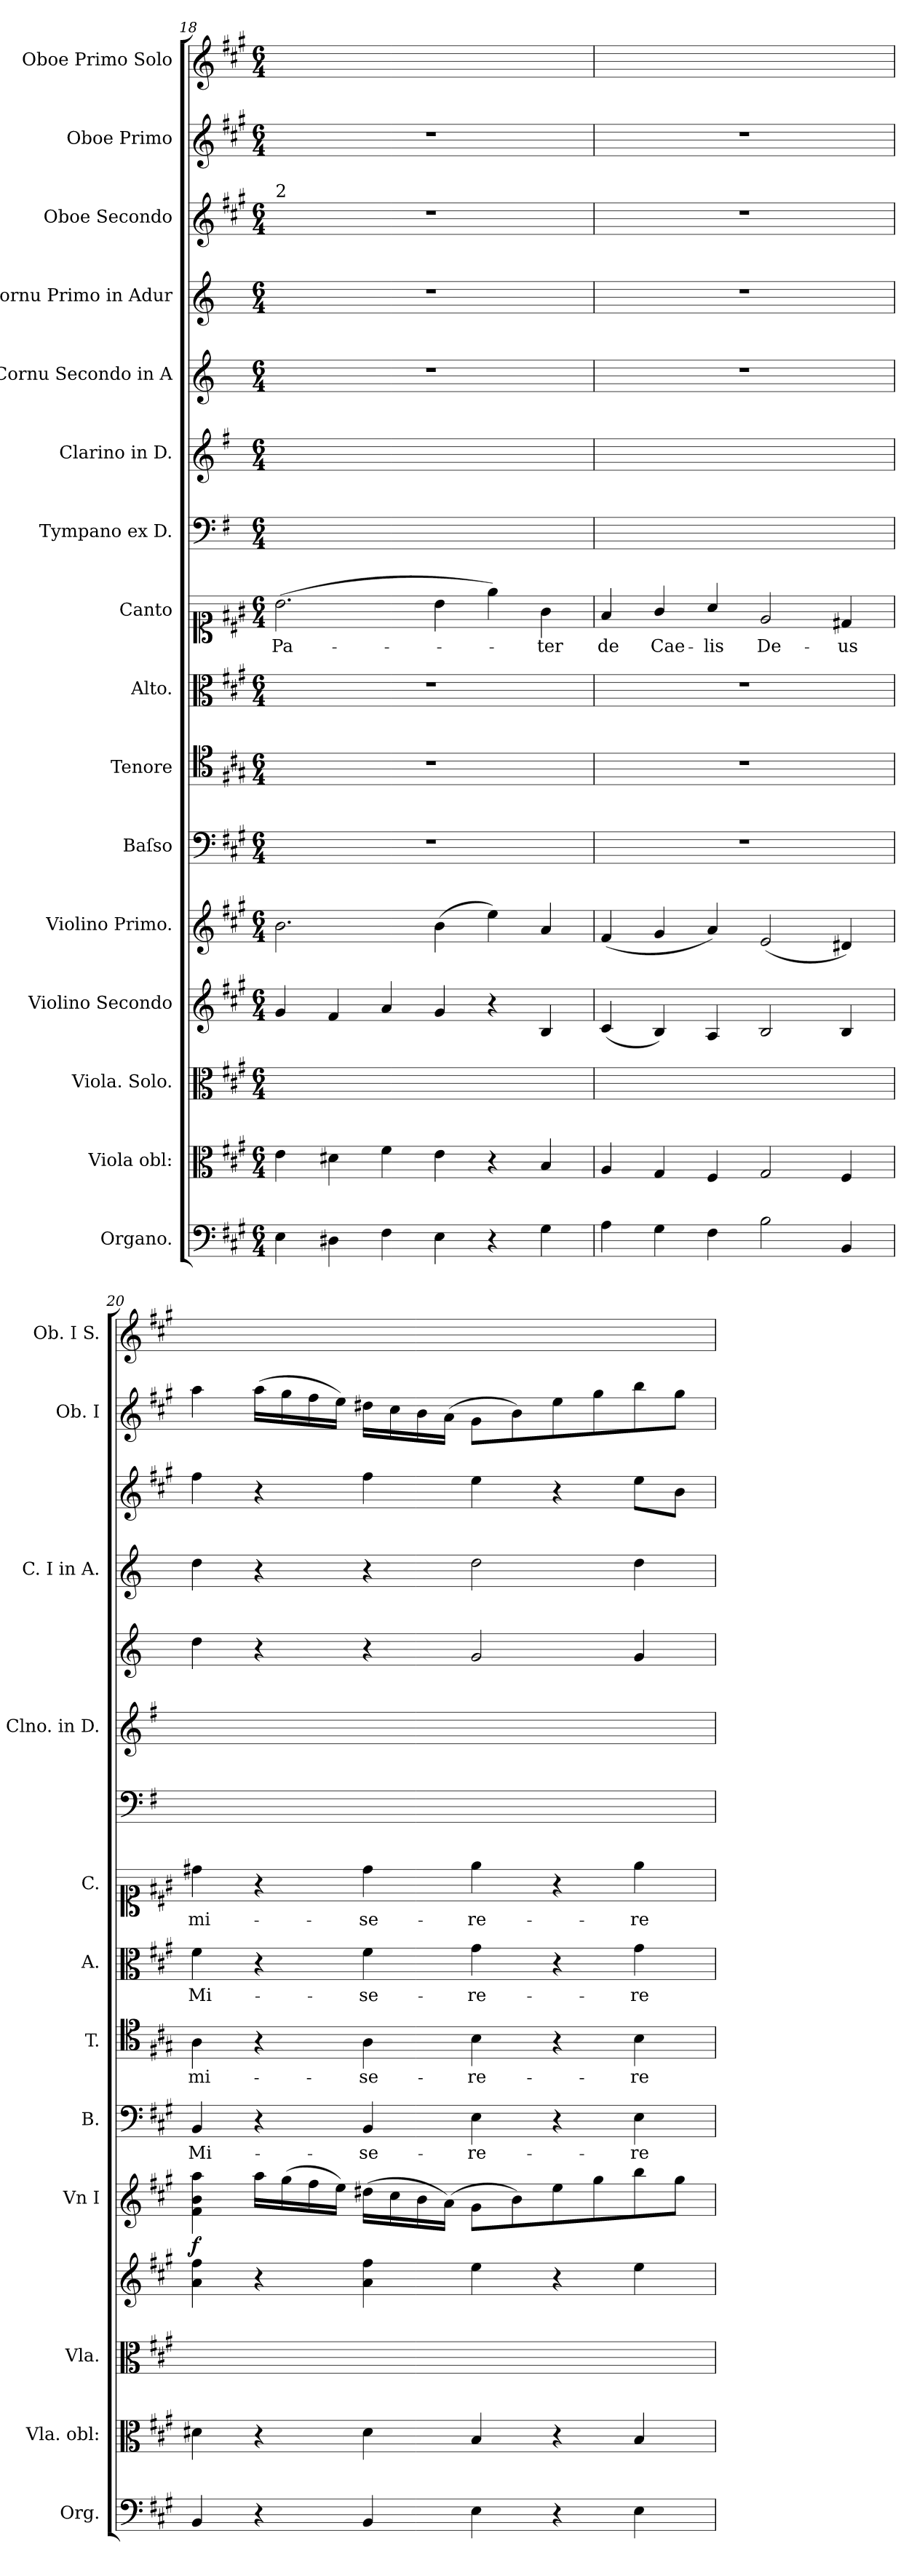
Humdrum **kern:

**kern	**kern	**kern	**kern	**kern	**dynam	**kern	**text	**kern	**text	**kern	**text	**kern	**text	**kern	**kern	**kern	**kern	**kern	**kern	**kern
*part16	*part15	*part14	*part13	*part12	*part12	*part11	*part11	*part10	*part10	*part9	*part9	*part8	*part8	*part7	*part6	*part5	*part4	*part3	*part2	*part1
*staff16	*staff15	*staff14	*staff13	*staff12	*staff12	*staff11	*staff11	*staff10	*staff10	*staff9	*staff9	*staff8	*staff8	*staff7	*staff6	*staff5	*staff4	*staff3	*staff2	*staff1
*I"Organo.	*I"Viola obl:	*I"Viola. Solo.	*I"Violino Secondo	*I"Violino Primo.	*	*I"Baſso	*	*I"Tenore	*	*I"Alto.	*	*I"Canto	*	*I"Tympano ex D.	*I"Clarino in D.	*I"Cornu Secondo in A	*I"Cornu Primo in Adur	*I"Oboe Secondo	*I"Oboe Primo	*I"Oboe Primo Solo
*I'Org.	*I'Vla. obl:	*I'Vla.	*	*I'Vn I	*	*I'B.	*	*I'T.	*	*I'A.	*	*I'C.	*	*	*I'Clno. in D.	*	*I'C. I in A.	*	*I'Ob. I	*I'Ob. I S.
*clefF4	*clefC3	*clefC3	*clefG2	*clefG2	*	*clefF4	*	*clefC4	*	*clefC3	*	*clefC1	*	*clefF4	*clefG2	*clefG2	*clefG2	*clefG2	*clefG2	*clefG2
*	*	*	*	*	*	*	*	*	*	*	*	*	*	*ITrd-1c-2	*ITrd-1c-2	*ITrd2c3	*ITrd2c3	*	*	*
*k[f#c#g#]	*k[f#c#g#]	*k[f#c#g#]	*k[f#c#g#]	*k[f#c#g#]	*	*k[f#c#g#]	*	*k[f#c#g#]	*	*k[f#c#g#]	*	*k[f#c#g#]	*	*k[f#c#g#]	*k[f#c#g#]	*k[f#c#g#]	*k[f#c#g#]	*k[f#c#g#]	*k[f#c#g#]	*k[f#c#g#]
*A:	*A:	*A:	*A:	*A:	*	*A:	*	*A:	*	*A:	*	*A:	*	*A:	*A:	*	*	*A:	*A:	*A:
*M6/4	*M6/4	*M6/4	*M6/4	*M6/4	*	*M6/4	*	*M6/4	*	*M6/4	*	*M6/4	*	*M6/4	*M6/4	*M6/4	*M6/4	*M6/4	*M6/4	*M6/4
=18	=18	=18	=18	=18	=18	=18	=18	=18	=18	=18	=18	=18	=18	=18	=18	=18	=18	=18	=18	=18
!	!	!	!	!	!	!	!	!	!	!	!	!	!	!	!	!	!	!LO:TX:a:t=2	!	!
!	!	!	!	!	!LO:DY:b	!	!	!	!	!	!	!	!	!	!	!	!	!	!	!
4E\	4e\	1.ryy	4g#/	2.b\	po.	1.r	.	1.r	.	1.r	.	(2.b\	Pa-	1.ryy	1.ryy	1.r	1.r	1.r	1.r	1.ryy
4D#X\	4d#X\	.	4f#/	.	.	.	.	.	.	.	.	.	.	.	.	.	.	.	.	.
4F#\	4f#\	.	4a/	.	.	.	.	.	.	.	.	.	.	.	.	.	.	.	.	.
4E\	4e\	.	4g#/	(4b\	.	.	.	.	.	.	.	4b\	.	.	.	.	.	.	.	.
4r	4r	.	4r	4ee\)	.	.	.	.	.	.	.	4ee\)	.	.	.	.	.	.	.	.
4G#\	4B/	.	4B/	4a/	.	.	.	.	.	.	.	4g#\	-ter	.	.	.	.	.	.	.
=19	=19	=19	=19	=19	=19	=19	=19	=19	=19	=19	=19	=19	=19	=19	=19	=19	=19	=19	=19	=19
4A\	4A/	1.ryy	(4c#/	(4f#/	.	1.r	.	1.r	.	1.r	.	4f#/	de	1.ryy	1.ryy	1.r	1.r	1.r	1.r	1.ryy
4G#\	4G#/	.	4B/)	4g#/	.	.	.	.	.	.	.	4g#/	Cae-	.	.	.	.	.	.	.
4F#\	4F#/	.	4A/	4a/)	.	.	.	.	.	.	.	4a/	-lis	.	.	.	.	.	.	.
2B\	2G#/	.	2B/	(2e/	.	.	.	.	.	.	.	2e/	De-	.	.	.	.	.	.	.
4BB/	4F#/	.	4B/	4d#X/)	.	.	.	.	.	.	.	4d#X/	-us	.	.	.	.	.	.	.
=20	=20	=20	=20	=20	=20	=20	=20	=20	=20	=20	=20	=20	=20	=20	=20	=20	=20	=20	=20	=20
!	!	!	!	!	!LO:DY:b	!	!	!	!	!	!	!	!	!	!	!	!	!	!	!
4BB/	4d#X\	1.ryy	4a\ 4ff#\	4f#\ 4b\ 4aa\	f	4BB/	Mi-	4A\	mi-	4f#\	Mi-	4dd#X\	mi-	1.ryy	1.ryy	4b\	4b\	4ff#\	4aa\	1.ryy
4r	4r	.	4r	16aa\LL	.	4r	.	4r	.	4r	.	4r	.	.	.	4r	4r	4r	(16aa\LL	.
.	.	.	.	(16gg#\	.	.	.	.	.	.	.	.	.	.	.	.	.	.	16gg#\	.
.	.	.	.	16ff#\	.	.	.	.	.	.	.	.	.	.	.	.	.	.	16ff#\	.
.	.	.	.	16ee\JJ)	.	.	.	.	.	.	.	.	.	.	.	.	.	.	16ee\JJ)	.
4BB/	4d#\	.	4a\ 4ff#\	(16dd#X\LL	.	4BB/	-se-	4A\	-se-	4f#\	-se-	4dd#\	-se-	.	.	4r	4r	4ff#\	16dd#X\LL	.
.	.	.	.	16cc#\	.	.	.	.	.	.	.	.	.	.	.	.	.	.	16cc#\	.
.	.	.	.	16b\	.	.	.	.	.	.	.	.	.	.	.	.	.	.	16b\	.
.	.	.	.	(16a\JJ)	.	.	.	.	.	.	.	.	.	.	.	.	.	.	(16a\JJ	.
4E\	4B/	.	4ee\	8g#\L	.	4E\	-re-	4B\	-re-	4g#\	-re-	4ee\	-re-	.	.	2e/	2b\	4ee\	8g#\L	.
.	.	.	.	8b\)	.	.	.	.	.	.	.	.	.	.	.	.	.	.	8b\)	.
4r	4r	.	4r	8ee\	.	4r	.	4r	.	4r	.	4r	.	.	.	.	.	4r	8ee\	.
.	.	.	.	8gg#\	.	.	.	.	.	.	.	.	.	.	.	.	.	.	8gg#\	.
4E\	4B/	.	4ee\	8bb\	.	4E\	-re	4B\	-re	4g#\	-re	4ee\	-re	.	.	4e/	4b\	8ee\L	8bb\	.
.	.	.	.	8gg#\J	.	.	.	.	.	.	.	.	.	.	.	.	.	8b\J	8gg#\J	.
=	=	=	=	=	=	=	=	=	=	=	=	=	=	=	=	=	=	=	=	=
*-	*-	*-	*-	*-	*-	*-	*-	*-	*-	*-	*-	*-	*-	*-	*-	*-	*-	*-	*-	*-
